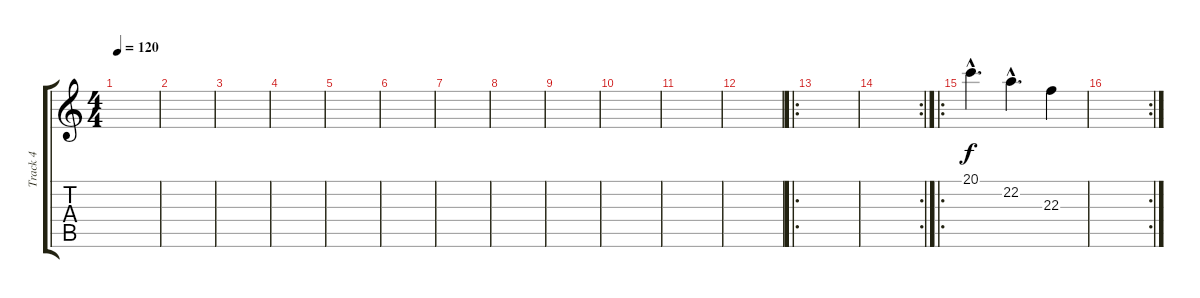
\track ("Track 4" "Track 4") {instrument glockenspiel}
\staff {score tabs}
\tuning (E4 B3 G3 D3 A2 E2) {hide}
\ts (4 4)
\tempo 120
\clef g2
\ks c
|
|
|
|
|
|
|
|
|
|
|
|
\ro
|
\rc 2
|
\ro
20.1{hac}.4{d} 22.2{hac}.4{d} 22.3.4 |
\rc 2
